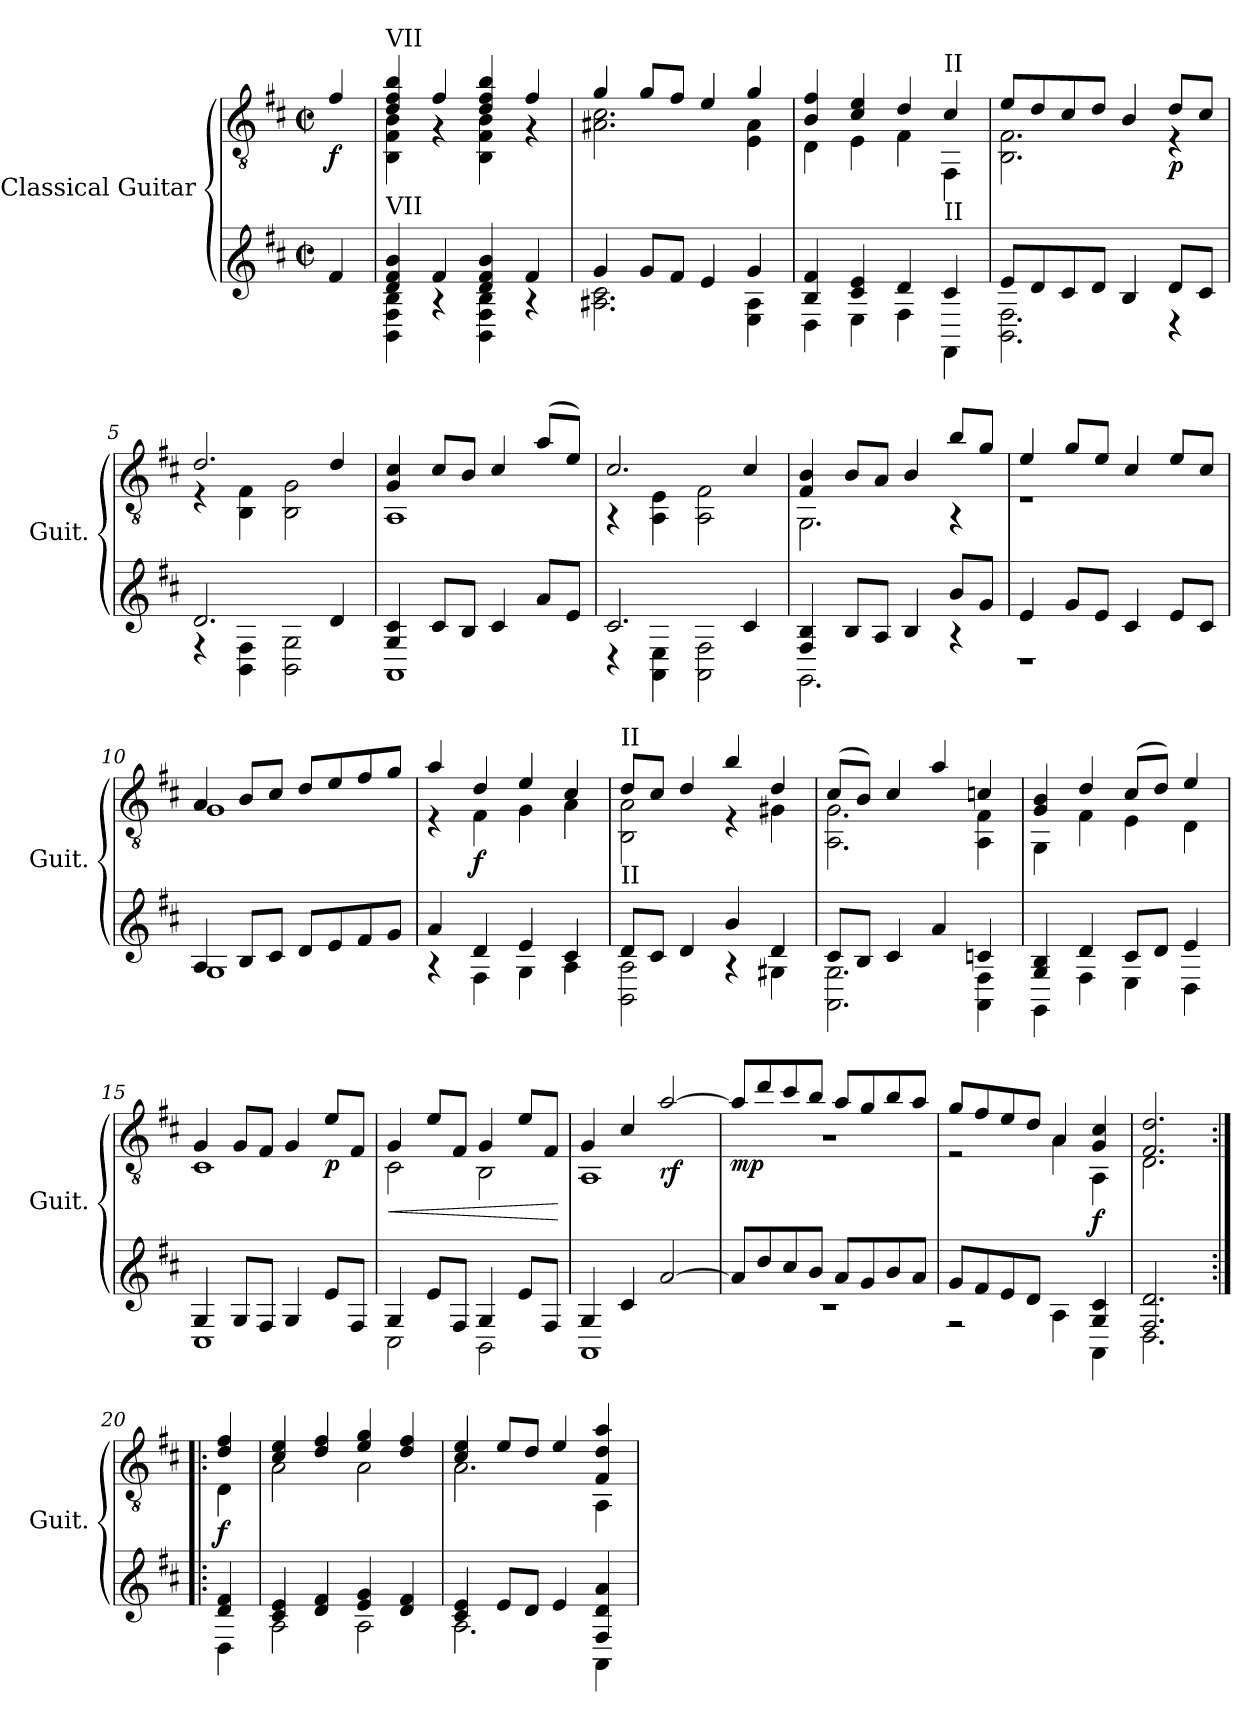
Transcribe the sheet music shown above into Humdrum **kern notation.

**kern	**kern	**dynam
*part1	*part1	*part1
*staff2	*staff1	*staff1/2
*I"Classical Guitar	*	*
*I'Guit.	*	*
*stria6	*	*
*	*clefGv2	*
*k[f#c#]	*k[f#c#]	*
*M2/2	*M2/2	*
*met(c|)	*met(c|)	*
*MM152	*MM152	*
=	=	=
!	!	!LO:DY:b
4f#	4f#/	f
=1	=1	=1
*^	*^	*
!	!	!LO:TX:a:t=VII	!	!
!LO:TX:a:t=VII	!	!	!	!
4d 4f# 4b	4BB 4F# 4B	4d/ 4f#/ 4b/	4BB\ 4F#\ 4B\	.
4f#	4r	4f#/	4r	.
4d 4f# 4b	4BB 4F# 4B	4d/ 4f#/ 4b/	4BB\ 4F#\ 4B\	.
4f#	4r	4f#/	4r	.
=2	=2	=2	=2	=2
4g	2.A#X 2.c#	4g/	2.A#X\ 2.c#\	.
8gL	.	8g/L	.	.
8f#J	.	8f#/J	.	.
4e	.	4e/	.	.
4g	4E 4A#	4g/	4E\ 4A#\	.
=3	=3	=3	=3	=3
4B 4f#	4D	4B/ 4f#/	4D\	.
4c# 4e	4E	4c#/ 4e/	4E\	.
4d	4F#	4d/	4F#\	.
!	!	!LO:TX:a:t=II	!	!
!LO:TX:a:t=II	!	!	!	!
4c#	4FF#	4c#/	4FF#\	.
=4	=4	=4	=4	=4
8eL	2.BB 2.F#	8e/L	2.BB\ 2.F#\	.
8d	.	8d/	.	.
8c#	.	8c#/	.	.
8dJ	.	8d/J	.	.
4B	.	4B/	.	.
!	!	!	!	!LO:DY:b
8dL	4r	8d/L	4r	p
8c#J	.	8c#/J	.	.
!!LO:LB:g=z	!!
=5	=5	=5	=5	=5
2.d	4r	2.d/	4r	.
.	4BB 4F#	.	4BB\ 4F#\	.
.	2BB 2G	.	2BB\ 2G\	.
4d	.	4d/	.	.
=6	=6	=6	=6	=6
4G 4c#	1AA	4G/ 4c#/	1AA	.
8c#L	.	8c#/L	.	.
8BJ	.	8B/J	.	.
4c#	.	4c#/	.	.
8aL	.	(<8a/L	.	.
8eJ	.	8e/J)	.	.
=7	=7	=7	=7	=7
2.c#	4r	2.c#/	4r	.
.	4AA 4E	.	4AA\ 4E\	.
.	2AA 2F#	.	2AA\ 2F#\	.
4c#	.	4c#/	.	.
=8	=8	=8	=8	=8
4F# 4B	2.GG	4F#/ 4B/	2.GG\	.
8BL	.	8B/L	.	.
8AJ	.	8A/J	.	.
4B	.	4B/	.	.
8bL	4r	8b/L	4r	.
8gJ	.	8g/J	.	.
=9	=9	=9	=9	=9
!	!	!	!	!LO:HP:b
4e	1r	4e/	1r	<
8gL	.	8g/L	.	.
8eJ	.	8e/J	.	.
4c#	.	4c#/	.	.
8eL	.	8e/L	.	.
8c#J	.	8c#/J	.	.
*v	*v	*	*	*
*	*v	*v	*
.	.	[
!!LO:LB:g=z
=10	=10	=10
*^	*^	*
4A	1G	4A/	1G	.
8BL	.	8B/L	.	.
8c#J	.	8c#/J	.	.
8dL	.	8d/L	.	.
8e	.	8e/	.	.
8f#	.	8f#/	.	.
8gJ	.	8g/J	.	.
=11	=11	=11	=11	=11
4a	4r	4a/	4r	.
!	!	!	!	!LO:DY:b
4d	4F#	4d/	4F#\	f
4e	4G	4e/	4G\	.
4c#	4A	4c#/	4A\	.
=12	=12	=12	=12	=12
!	!	!LO:TX:a:t=II	!	!
!LO:TX:a:t=II	!	!	!	!
8dL	2BB 2A	8d/L	2BB\ 2A\	.
8c#J	.	8c#/J	.	.
4d	.	4d/	.	.
4b	4r	4b/	4r	.
4d	4G#X	4d/	4G#X\	.
=13	=13	=13	=13	=13
8c#L	2.AA 2.G	(>8c#/L	2.AA\ 2.G\	.
8BJ	.	8B/J)	.	.
4c#	.	4c#/	.	.
4a	.	4a/	.	.
4cn	4AA 4F#	4cn/	4AA\ 4F#\	.
!!LO:LB:g=z	!!
=14	=14	=14	=14	=14
4G 4B	4GG	4G/ 4B/	4GG\	.
4d	4F#	4d/	4F#\	.
8c#L	4E	(<8c#/L	4E\	.
8dJ	.	8d/J)	.	.
4e	4D	4e/	4D\	.
=15	=15	=15	=15	=15
4G	1C#	4G/	1C#	.
8GL	.	8G/L	.	.
8F#J	.	8F#/J	.	.
4G	.	4G/	.	.
!	!	!	!	!LO:DY:b
8eL	.	8e/L	.	p
8F#J	.	8F#/J	.	.
=16	=16	=16	=16	=16
!	!	!	!	!LO:HP:b
4G	2C#	4G/	2C#\	<
8eL	.	8e/L	.	.
8F#J	.	8F#/J	.	.
4G	2BB	4G/	2BB\	.
8eL	.	8e/L	.	.
8F#J	.	8F#/J	.	.
*v	*v	*	*	*
*	*v	*v	*
.	.	[
=17	=17	=17
*^	*^	*
4G	1AA	4G/	1AA	.
4c#	.	4c#/	.	.
!	!	!	!	!LO:DY:b
[2a	.	[2a/	.	rf
!!LO:PB:g=z	!!
=18	=18	=18	=18	=18
!	!	!	!	!LO:DY:b
8aL]	1r	8a/L]	1r	mp
8dd	.	8dd/	.	.
8cc#	.	8cc#/	.	.
8bJ	.	8b/J	.	.
8aL	.	8a/L	.	.
8g	.	8g/	.	.
8b	.	8b/	.	.
8aJ	.	8a/J	.	.
=19	=19	=19	=19	=19
8gL	2r	8g/L	2r	.
8f#	.	8f#/	.	.
8e	.	8e/	.	.
8d:J	.	8d:/J	.	.
4Ayy	4A	4A/	4A\	.
!	!	!	!	!LO:DY:b
4G 4c#	4AA	4G/ 4c#/	4AA\	f
=20	=20	=20	=20	=20
2.F# 2.d	2.D	2.F#/ 2.d/	2.D\	.
=20X1:|!|:	=20X1:|!|:	=20X1:|!|:	=20X1:|!|:	=20X1:|!|:
!	!	!	!	!LO:DY:b
4d 4f#	4D	4d/ 4f#/	4D\	f
=21	=21	=21	=21	=21
4c# 4e	2A	4c#/ 4e/	2A\	.
4d 4f#	.	4d/ 4f#/	.	.
4e 4g	2A	4e/ 4g/	2A\	.
4d 4f#	.	4d/ 4f#/	.	.
!!LO:LB:g=z	!!
=22	=22	=22	=22	=22
4c# 4e	2.A	4c#/ 4e/	2.A\	.
8eL	.	8e/L	.	.
8dJ	.	8d/J	.	.
4e	.	4e/	.	.
4F# 4d 4a	4AA	4F#/ 4d/ 4a/	4AA\	.
*v	*v	*	*	*
*	*v	*v	*
=	=	=
*-	*-	*-
